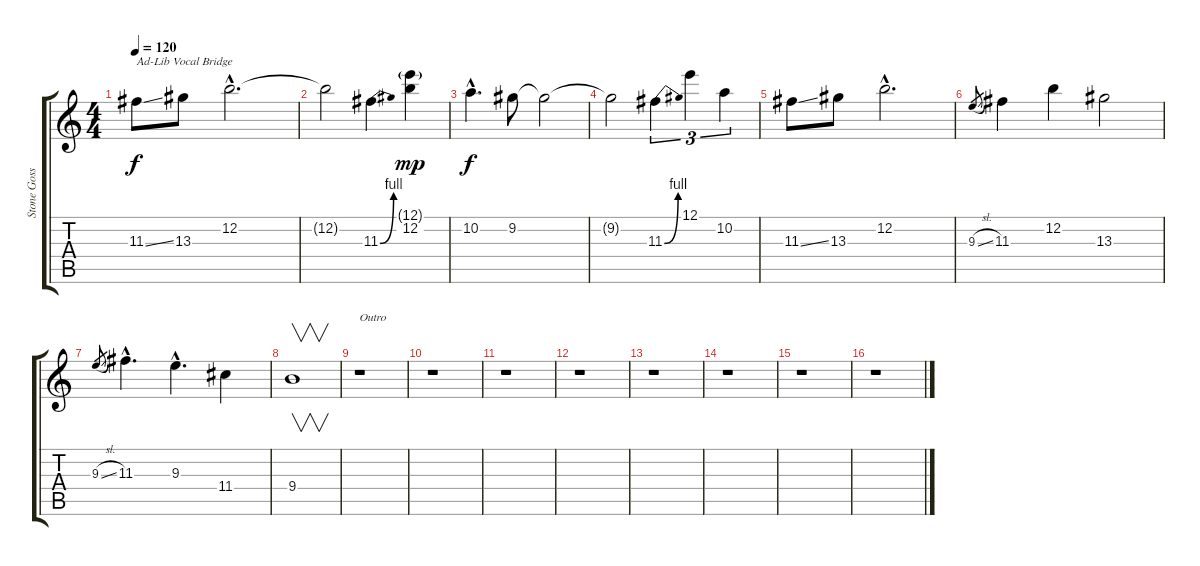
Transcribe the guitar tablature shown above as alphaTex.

\track ("Stone Gossard" "Stone Goss") {instrument electricguitarclean}
\staff {score tabs}
\tuning (E4 B3 G3 D3 A2 E2) {hide}
\ts (4 4)
\tempo 120
\clef g2
\ks c
11.3{ss}.8{txt "Ad-Lib Vocal Bridge" dy f} 13.3.8 12.2{hac}.2{d} |
12.2{t}.2 11.3{be (bend 0 0 60 4)}.4 (12.1{g} 12.2).4{dy mp} |
10.2{hac}.4{d dy f} 9.2.8 9.2{t}.2 |
9.2{t}.2 11.3{be (bend 0 0 60 4)}.4{tu (3 2)} 12.1.4{tu (3 2)} 10.2.4{tu (3 2)} |
11.3{ss}.8 13.3.8 12.2{hac}.2{d} |
9.3{sl}.8{gr} 11.3.4 12.2.4 13.3.2 |
9.3{sl}.8{gr} 11.3{hac}.4{d} 9.3{hac}.4{d} 11.4.4 |
9.4.1{v} |
r.1{txt "Outro"} |
r.1 |
r.1 |
r.1 |
r.1 |
r.1 |
r.1 |
r.1
